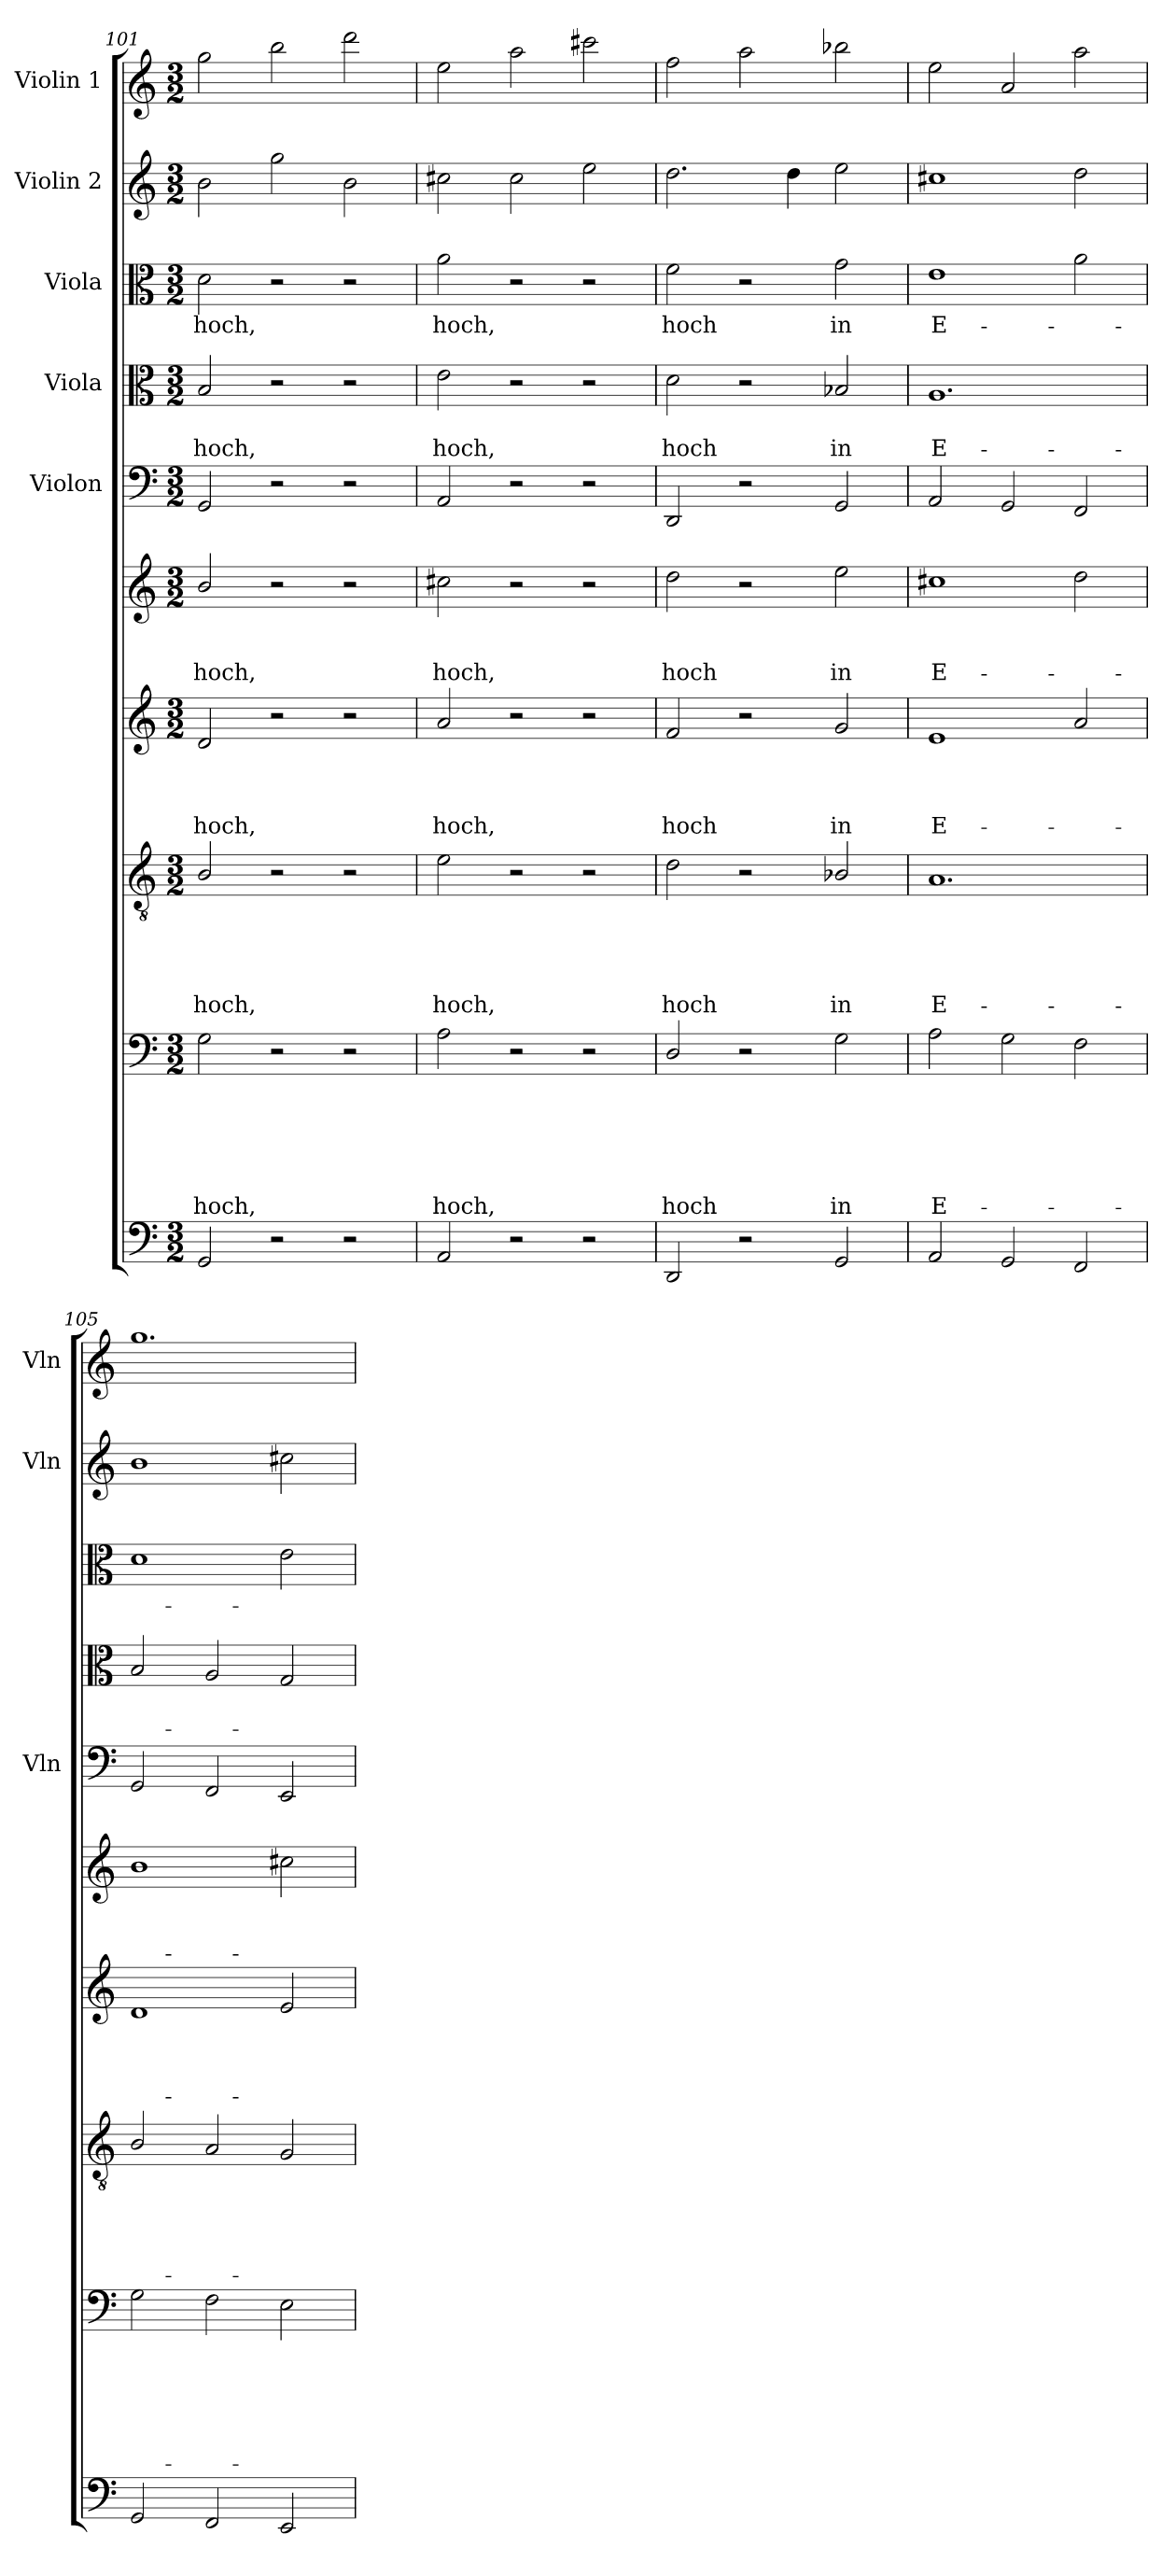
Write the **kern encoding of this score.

**kern	**kern	**text	**text	**text	**text	**text	**text	**kern	**text	**text	**text	**text	**text	**kern	**text	**text	**text	**text	**kern	**text	**text	**text	**kern	**kern	**text	**text	**kern	**text	**kern	**kern
*part10	*part9	*part9	*part9	*part9	*part9	*part9	*part9	*part8	*part8	*part8	*part8	*part8	*part8	*part7	*part7	*part7	*part7	*part7	*part6	*part6	*part6	*part6	*part5	*part4	*part4	*part4	*part3	*part3	*part2	*part1
*staff10	*staff9	*staff9	*staff9	*staff9	*staff9	*staff9	*staff9	*staff8	*staff8	*staff8	*staff8	*staff8	*staff8	*staff7	*staff7	*staff7	*staff7	*staff7	*staff6	*staff6	*staff6	*staff6	*staff5	*staff4	*staff4	*staff4	*staff3	*staff3	*staff2	*staff1
*	*	*	*	*	*	*	*	*	*	*	*	*	*	*	*	*	*	*	*	*	*	*	*I"Violon	*I"Viola	*	*	*I"Viola	*	*I"Violin 2	*I"Violin 1
*	*	*	*	*	*	*	*	*	*	*	*	*	*	*	*	*	*	*	*	*	*	*	*I'Vln	*	*	*	*	*	*I'Vln	*I'Vln
*clefF4	*clefF4	*	*	*	*	*	*	*clefGv2	*	*	*	*	*	*clefG2	*	*	*	*	*clefG2	*	*	*	*clefF4	*clefC3	*	*	*clefC3	*	*clefG2	*clefG2
*k[]	*k[]	*	*	*	*	*	*	*k[]	*	*	*	*	*	*k[]	*	*	*	*	*k[]	*	*	*	*k[]	*k[]	*	*	*k[]	*	*k[]	*k[]
*C:	*C:	*	*	*	*	*	*	*C:	*	*	*	*	*	*C:	*	*	*	*	*C:	*	*	*	*C:	*C:	*	*	*C:	*	*C:	*C:
*M3/2	*M3/2	*	*	*	*	*	*	*M3/2	*	*	*	*	*	*M3/2	*	*	*	*	*M3/2	*	*	*	*M3/2	*M3/2	*	*	*M3/2	*	*M3/2	*M3/2
=101	=101	=101	=101	=101	=101	=101	=101	=101	=101	=101	=101	=101	=101	=101	=101	=101	=101	=101	=101	=101	=101	=101	=101	=101	=101	=101	=101	=101	=101	=101
!	!	!	!	!	!	!	!LO:LY:b	!	!	!	!	!	!LO:LY:b	!	!	!	!	!LO:LY:b	!	!	!	!LO:LY:b	!	!	!	!LO:LY:b	!	!LO:LY:b	!	!
2GG/	2G\	.	.	.	.	.	hoch,	2B/	.	.	.	.	hoch,	2d/	.	.	.	hoch,	2b/	.	.	hoch,	2GG/	2B/	.	hoch,	2d\	hoch,	2b\	2gg\
2r	2r	.	.	.	.	.	.	2r	.	.	.	.	.	2r	.	.	.	.	2r	.	.	.	2r	2r	.	.	2r	.	2gg\	2bb\
2r	2r	.	.	.	.	.	.	2r	.	.	.	.	.	2r	.	.	.	.	2r	.	.	.	2r	2r	.	.	2r	.	2b\	2ddd\
=102	=102	=102	=102	=102	=102	=102	=102	=102	=102	=102	=102	=102	=102	=102	=102	=102	=102	=102	=102	=102	=102	=102	=102	=102	=102	=102	=102	=102	=102	=102
!	!	!	!	!	!	!	!LO:LY:b	!	!	!	!	!	!LO:LY:b	!	!	!	!	!LO:LY:b	!	!	!	!LO:LY:b	!	!	!	!LO:LY:b	!	!LO:LY:b	!	!
2AA/	2A\	.	.	.	.	.	hoch,	2e\	.	.	.	.	hoch,	2a/	.	.	.	hoch,	2cc#X\	.	.	hoch,	2AA/	2e\	.	hoch,	2a\	hoch,	2cc#X\	2ee\
2r	2r	.	.	.	.	.	.	2r	.	.	.	.	.	2r	.	.	.	.	2r	.	.	.	2r	2r	.	.	2r	.	2cc#\	2aa\
2r	2r	.	.	.	.	.	.	2r	.	.	.	.	.	2r	.	.	.	.	2r	.	.	.	2r	2r	.	.	2r	.	2ee\	2ccc#X\
=103	=103	=103	=103	=103	=103	=103	=103	=103	=103	=103	=103	=103	=103	=103	=103	=103	=103	=103	=103	=103	=103	=103	=103	=103	=103	=103	=103	=103	=103	=103
!	!	!	!	!	!	!	!LO:LY:b	!	!	!	!	!	!LO:LY:b	!	!	!	!	!LO:LY:b	!	!	!	!LO:LY:b	!	!	!	!LO:LY:b	!	!LO:LY:b	!	!
2DD/	2D/	.	.	.	.	.	hoch	2d\	.	.	.	.	hoch	2f/	.	.	.	hoch	2dd\	.	.	hoch	2DD/	2d\	.	hoch	2f\	hoch	2.dd\	2ff\
2r	2r	.	.	.	.	.	.	2r	.	.	.	.	.	2r	.	.	.	.	2r	.	.	.	2r	2r	.	.	2r	.	.	2aa\
.	.	.	.	.	.	.	.	.	.	.	.	.	.	.	.	.	.	.	.	.	.	.	.	.	.	.	.	.	4dd\	.
!	!	!	!	!	!	!	!LO:LY:b	!	!	!	!	!	!LO:LY:b	!	!	!	!	!LO:LY:b	!	!	!	!LO:LY:b	!	!	!	!LO:LY:b	!	!LO:LY:b	!	!
2GG/	2G\	.	.	.	.	.	in	2B-X/	.	.	.	.	in	2g/	.	.	.	in	2ee\	.	.	in	2GG/	2B-X/	.	in	2g\	in	2ee\	2bb-X\
=104	=104	=104	=104	=104	=104	=104	=104	=104	=104	=104	=104	=104	=104	=104	=104	=104	=104	=104	=104	=104	=104	=104	=104	=104	=104	=104	=104	=104	=104	=104
!	!	!	!	!	!	!	!LO:LY:b	!	!	!	!	!	!LO:LY:b	!	!	!	!	!LO:LY:b	!	!	!	!LO:LY:b	!	!	!	!LO:LY:b	!	!LO:LY:b	!	!
2AA/	2A\	.	.	.	.	.	E-	1.A	.	.	.	.	E-	1e	.	.	.	E-	1cc#X	.	.	E-	2AA/	1.A	.	E-	1e	E-	1cc#X	2ee\
2GG/	2G\	.	.	.	.	.	.	.	.	.	.	.	.	.	.	.	.	.	.	.	.	.	2GG/	.	.	.	.	.	.	2a/
2FF/	2F\	.	.	.	.	.	.	.	.	.	.	.	.	2a/	.	.	.	.	2dd\	.	.	.	2FF/	.	.	.	2a\	.	2dd\	2aa\
=105	=105	=105	=105	=105	=105	=105	=105	=105	=105	=105	=105	=105	=105	=105	=105	=105	=105	=105	=105	=105	=105	=105	=105	=105	=105	=105	=105	=105	=105	=105
2GG/	2G\	.	.	.	.	.	.	2B/	.	.	.	.	.	1d	.	.	.	.	1b	.	.	.	2GG/	2B/	.	.	1d	.	1b	1.gg
2FF/	2F\	.	.	.	.	.	.	2A/	.	.	.	.	.	.	.	.	.	.	.	.	.	.	2FF/	2A/	.	.	.	.	.	.
2EE/	2E\	.	.	.	.	.	.	2G/	.	.	.	.	.	2e/	.	.	.	.	2cc#X\	.	.	.	2EE/	2G/	.	.	2e\	.	2cc#X\	.
=	=	=	=	=	=	=	=	=	=	=	=	=	=	=	=	=	=	=	=	=	=	=	=	=	=	=	=	=	=	=
*-	*-	*-	*-	*-	*-	*-	*-	*-	*-	*-	*-	*-	*-	*-	*-	*-	*-	*-	*-	*-	*-	*-	*-	*-	*-	*-	*-	*-	*-	*-
